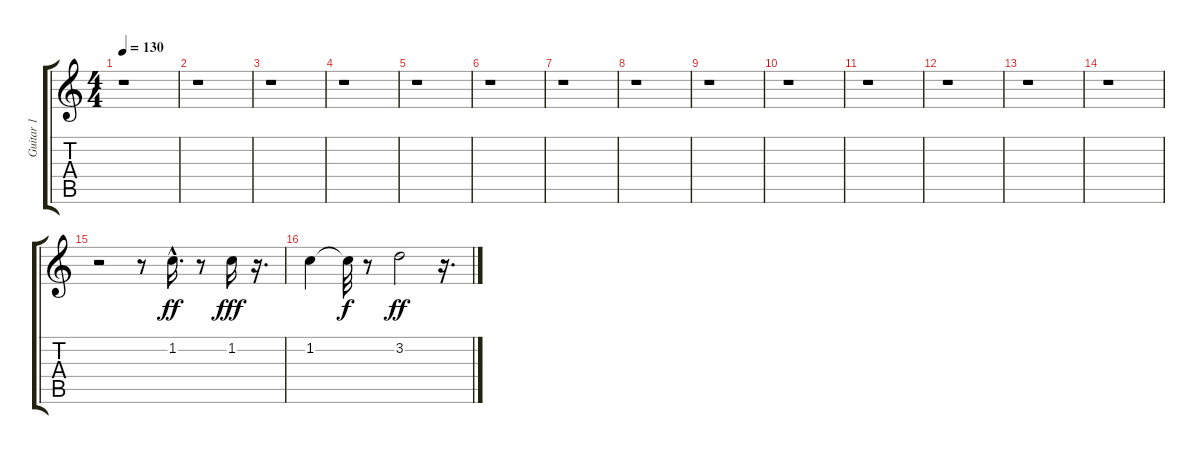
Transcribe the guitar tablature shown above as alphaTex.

\track ("Guitar 1" "Guitar 1") {instrument electricguitarclean}
\staff {score tabs}
\tuning (E4 B3 G3 D3 A2 E2) {hide}
\ts (4 4)
\tempo 130
\clef g2
\ks c
r.1{dy f} |
r.1 |
r.1 |
r.1 |
r.1 |
r.1 |
r.1 |
r.1 |
r.1 |
r.1 |
r.1 |
r.1 |
r.1 |
r.1 |
r.2 r.8 1.2{hac}.16{d dy ff} r.8 1.2.16{dy fff} r.16{d} |
1.2.4 1.2{t}.32{dy f} r.8 3.2.2{dy ff} r.16{d}
